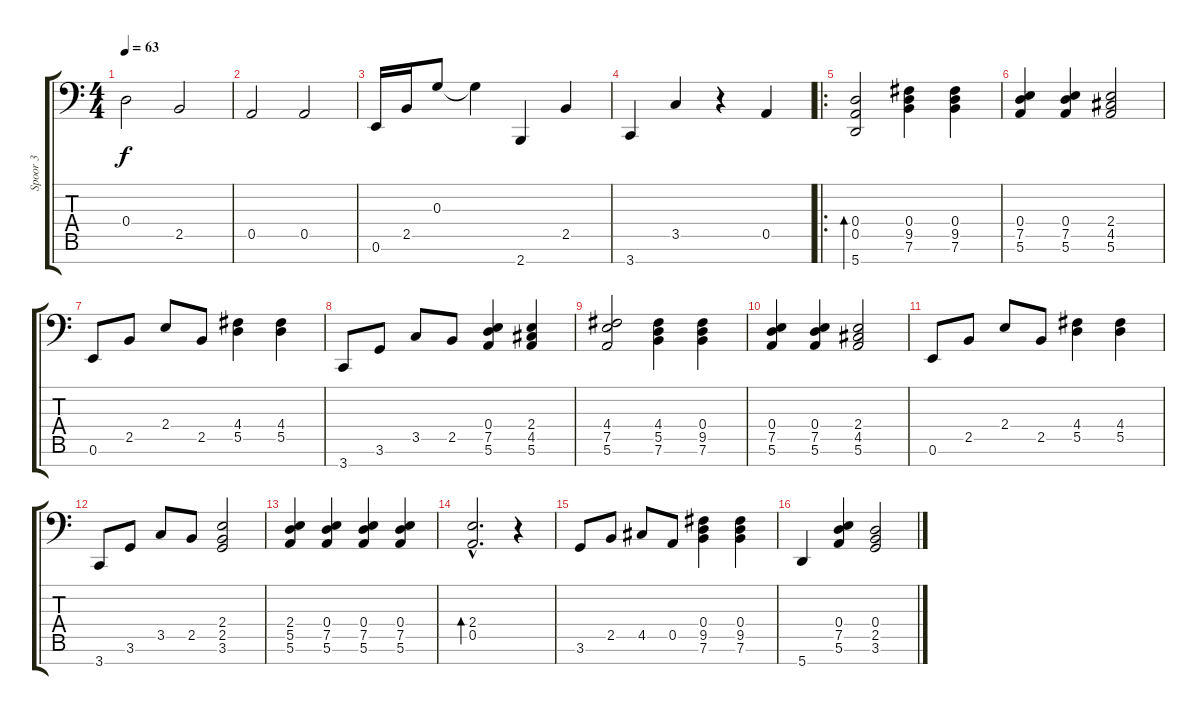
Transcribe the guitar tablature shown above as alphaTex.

\track ("Spoor 3" "Spoor 3") {instrument electricgrandpiano}
\staff {score tabs}
\tuning (E4 B3 G3 D3 A2 E2 A1) {hide}
\ts (4 4)
\tempo 63
\clef f4
\ks c
0.4.2{dy f instrument electricgrandpiano} 2.5.2 |
0.5.2 0.5.2 |
0.6.16 2.5.16 0.3.8 0.3{t}.4 2.7.4 2.5.4 |
3.7.4 3.5.4 r.4 0.5.4 |
\ro
(0.4 0.5 5.7).2{bd 60} (0.4 9.5 7.6).4 (0.4 9.5 7.6).4 |
(0.4 7.5 5.6).4 (0.4 7.5 5.6).4 (2.4 4.5 5.6).2 |
0.6.8 2.5.8 2.4.8 2.5.8 (4.4 5.5).4 (4.4 5.5).4 |
3.7.8 3.6.8 3.5.8 2.5.8 (0.4 7.5 5.6).4 (2.4 4.5 5.6).4 |
(4.4 7.5 5.6).2 (4.4 5.5 7.6).4 (0.4 9.5 7.6).4 |
(0.4 7.5 5.6).4 (0.4 7.5 5.6).4 (2.4 4.5 5.6).2 |
0.6.8 2.5.8 2.4.8 2.5.8 (4.4 5.5).4 (4.4 5.5).4 |
3.7.8 3.6.8 3.5.8 2.5.8 (2.4 2.5 3.6).2 |
(2.4 5.5 5.6).4 (0.4 7.5 5.6).4 (0.4 7.5 5.6).4 (0.4 7.5 5.6).4 |
(2.4{hac} 0.5{hac}).2{d bd 60} r.4 |
3.6.8 2.5.8 4.5.8 0.5.8 (0.4 9.5 7.6).4 (0.4 9.5 7.6).4 |
5.7.4 (0.4 7.5 5.6).4 (0.4 2.5 3.6).2
